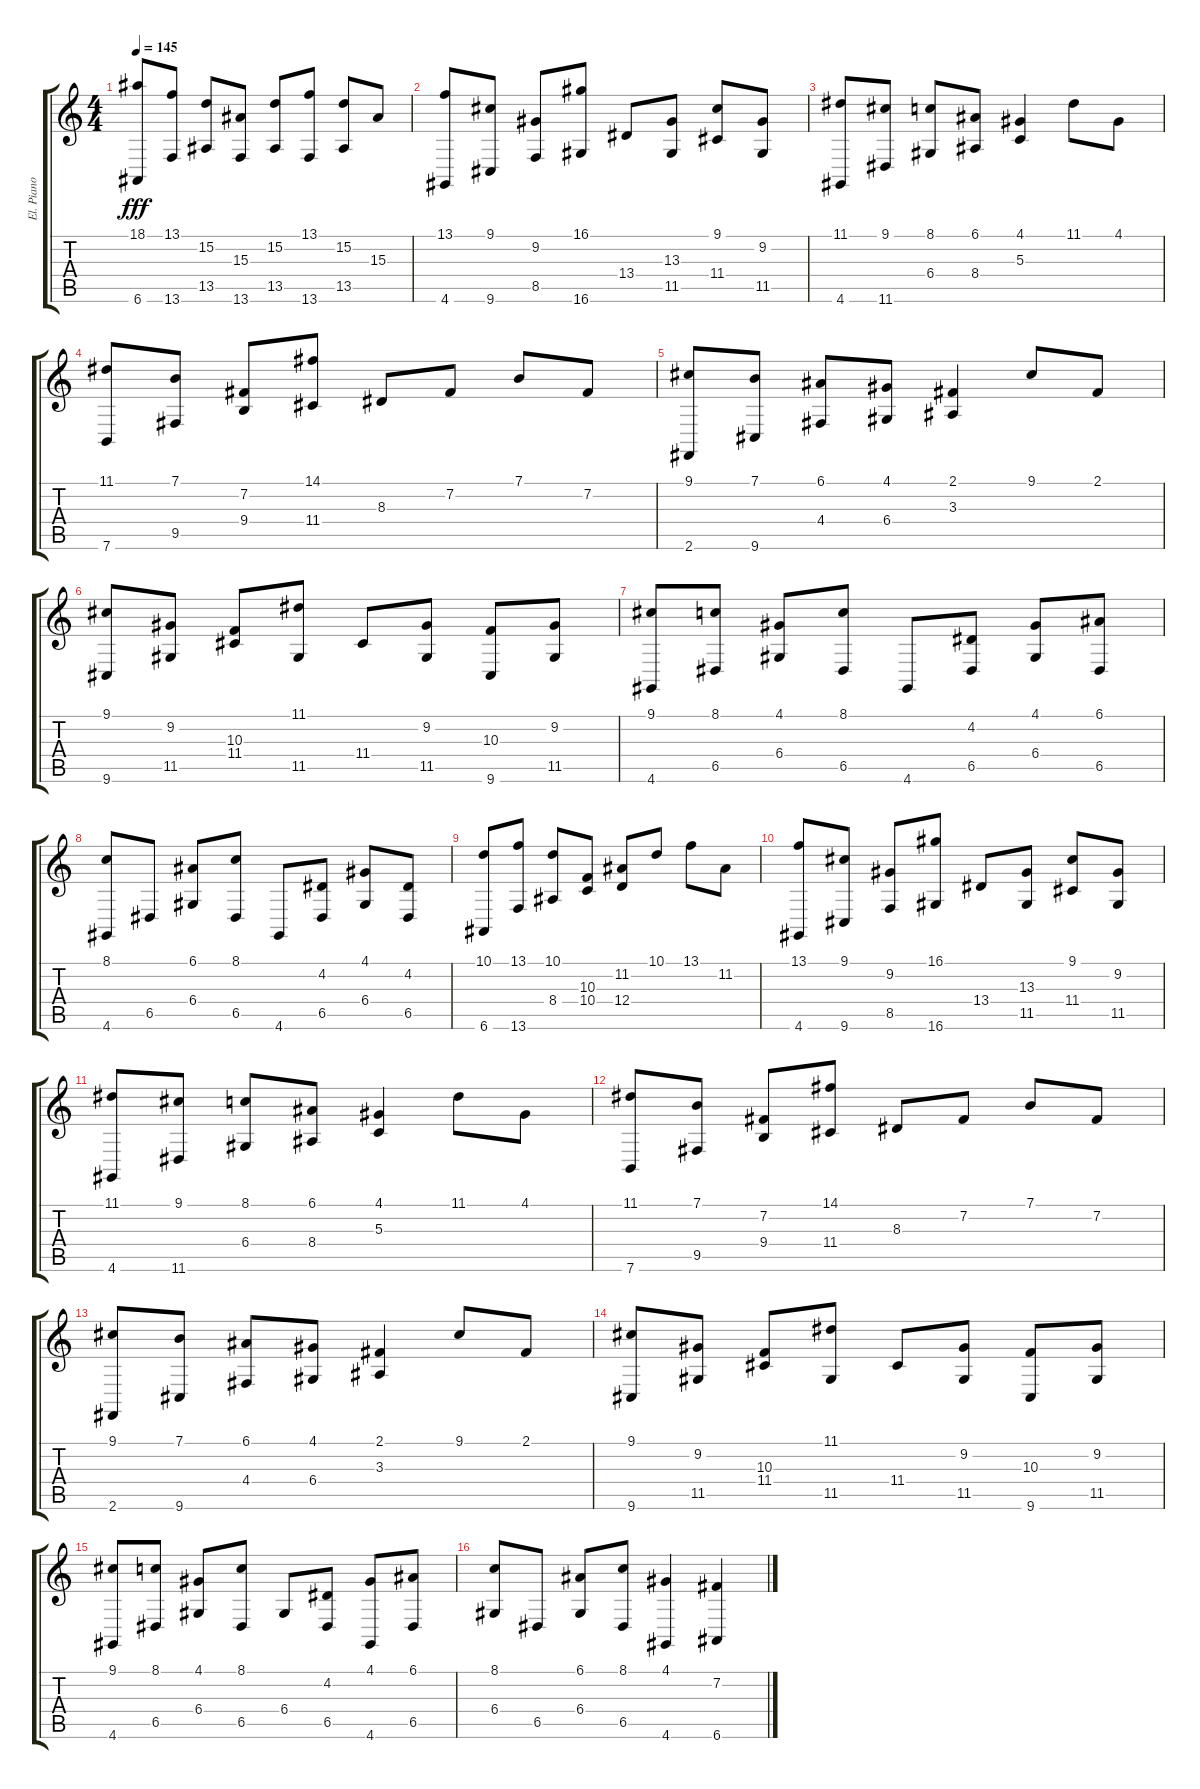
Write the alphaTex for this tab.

\track ("El. Piano" "El. Piano") {instrument electricpiano2}
\staff {score tabs}
\tuning (E4 B3 G3 D3 A2 E2) {hide}
\ts (4 4)
\tempo 145
\clef g2
\ks c
(18.1 6.6).8{dy fff} (13.1 13.6).8 (15.2 13.5).8 (15.3 13.6).8 (15.2 13.5).8 (13.1 13.6).8 (15.2 13.5).8 15.3.8 |
(13.1 4.6).8 (9.1 9.6).8 (9.2 8.5).8 (16.1 16.6).8 13.4.8 (13.3 11.5).8 (9.1 11.4).8 (9.2 11.5).8 |
(11.1 4.6).8 (9.1 11.6).8 (8.1 6.4).8 (6.1 8.4).8 (4.1 5.3).4 11.1.8 4.1.8 |
(11.1 7.6).8 (7.1 9.5).8 (7.2 9.4).8 (14.1 11.4).8 8.3.8 7.2.8 7.1.8 7.2.8 |
(9.1 2.6).8 (7.1 9.6).8 (6.1 4.4).8 (4.1 6.4).8 (2.1 3.3).4 9.1.8 2.1.8 |
(9.1 9.6).8 (9.2 11.5).8 (10.3 11.4).8 (11.1 11.5).8 11.4.8 (9.2 11.5).8 (10.3 9.6).8 (9.2 11.5).8 |
(9.1 4.6).8 (8.1 6.5).8 (4.1 6.4).8 (8.1 6.5).8 4.6.8 (4.2 6.5).8 (4.1 6.4).8 (6.1 6.5).8 |
(8.1 4.6).8 6.5.8 (6.1 6.4).8 (8.1 6.5).8 4.6.8 (4.2 6.5).8 (4.1 6.4).8 (4.2 6.5).8 |
(10.1 6.6).8 (13.1 13.6).8 (10.1 8.4).8 (10.3 10.4).8 (11.2 12.4).8 10.1.8 13.1.8 11.2.8 |
(13.1 4.6).8 (9.1 9.6).8 (9.2 8.5).8 (16.1 16.6).8 13.4.8 (13.3 11.5).8 (9.1 11.4).8 (9.2 11.5).8 |
(11.1 4.6).8 (9.1 11.6).8 (8.1 6.4).8 (6.1 8.4).8 (4.1 5.3).4 11.1.8 4.1.8 |
(11.1 7.6).8 (7.1 9.5).8 (7.2 9.4).8 (14.1 11.4).8 8.3.8 7.2.8 7.1.8 7.2.8 |
(9.1 2.6).8 (7.1 9.6).8 (6.1 4.4).8 (4.1 6.4).8 (2.1 3.3).4 9.1.8 2.1.8 |
(9.1 9.6).8 (9.2 11.5).8 (10.3 11.4).8 (11.1 11.5).8 11.4.8 (9.2 11.5).8 (10.3 9.6).8 (9.2 11.5).8 |
(9.1 4.6).8 (8.1 6.5).8 (4.1 6.4).8 (8.1 6.5).8 6.4.8 (4.2 6.5).8 (4.1 4.6).8 (6.1 6.5).8 |
(8.1 6.4).8 6.5.8 (6.1 6.4).8 (8.1 6.5).8 (4.1 4.6).4 (7.2 6.6).4
